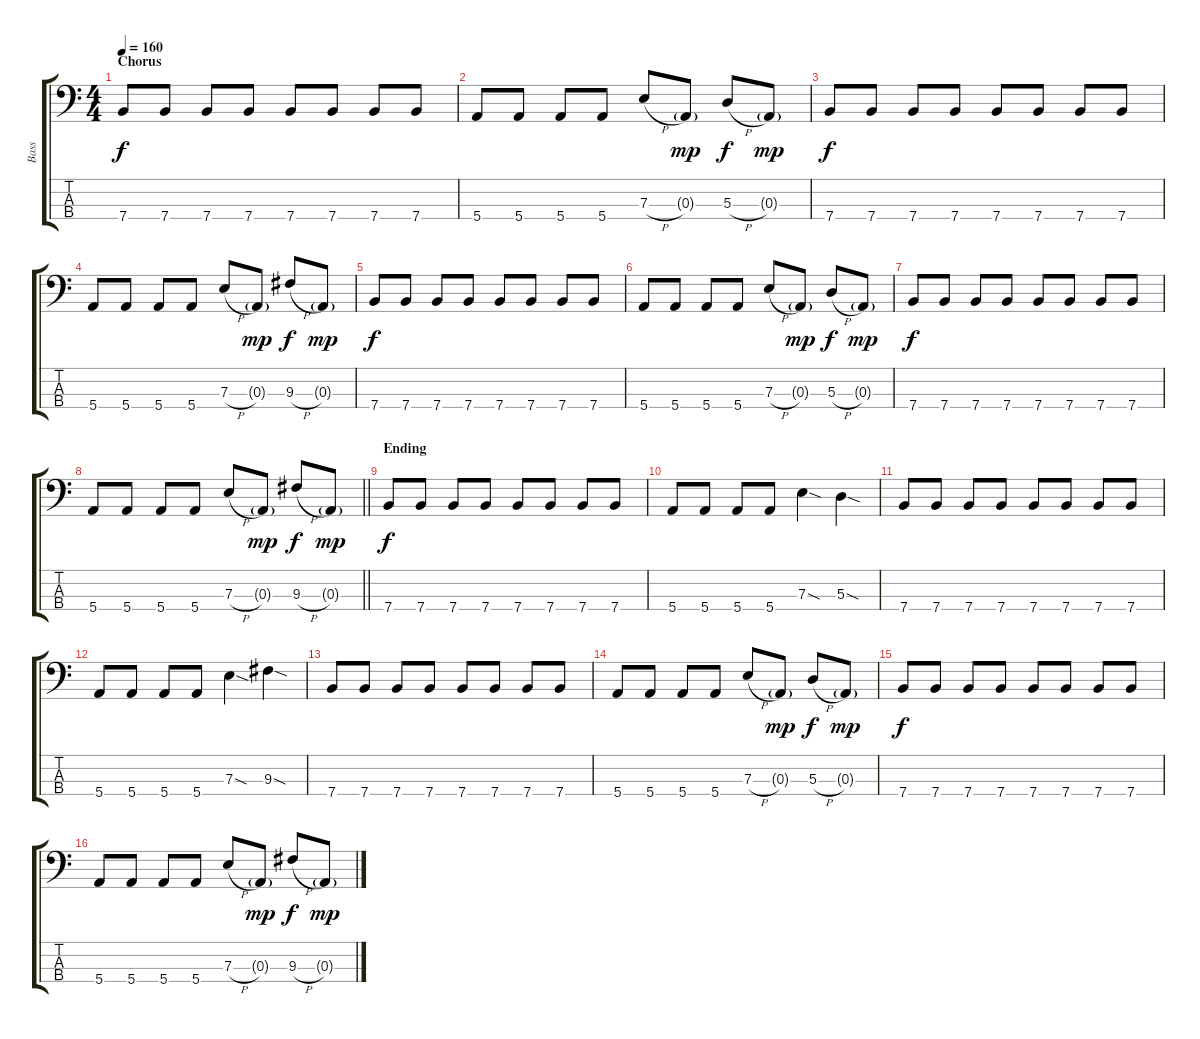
\track ("Bass" "Bass") {instrument electricbassfinger}
\staff {score tabs}
\tuning (G2 D2 A1 E1) {hide}
\ts (4 4)
\section ("" "Chorus")
\tempo 160
\clef f4
\ks aminor
7.4.8{dy f} 7.4.8 7.4.8 7.4.8 7.4.8 7.4.8 7.4.8 7.4.8 |
5.4.8 5.4.8 5.4.8 5.4.8 7.3{h}.8 0.3{g}.8{dy mp} 5.3{h}.8{dy f} 0.3{g}.8{dy mp} |
7.4.8{dy f} 7.4.8 7.4.8 7.4.8 7.4.8 7.4.8 7.4.8 7.4.8 |
5.4.8 5.4.8 5.4.8 5.4.8 7.3{h}.8 0.3{g}.8{dy mp} 9.3{h}.8{dy f} 0.3{g}.8{dy mp} |
7.4.8{dy f} 7.4.8 7.4.8 7.4.8 7.4.8 7.4.8 7.4.8 7.4.8 |
5.4.8 5.4.8 5.4.8 5.4.8 7.3{h}.8 0.3{g}.8{dy mp} 5.3{h}.8{dy f} 0.3{g}.8{dy mp} |
7.4.8{dy f} 7.4.8 7.4.8 7.4.8 7.4.8 7.4.8 7.4.8 7.4.8 |
\barLineRight lightlight
5.4.8 5.4.8 5.4.8 5.4.8 7.3{h}.8 0.3{g}.8{dy mp} 9.3{h}.8{dy f} 0.3{g}.8{dy mp} |
\section ("" "Ending")
7.4.8{dy f} 7.4.8 7.4.8 7.4.8 7.4.8 7.4.8 7.4.8 7.4.8 |
5.4.8 5.4.8 5.4.8 5.4.8 7.3{sod}.4 5.3{sod}.4 |
7.4.8 7.4.8 7.4.8 7.4.8 7.4.8 7.4.8 7.4.8 7.4.8 |
5.4.8 5.4.8 5.4.8 5.4.8 7.3{sod}.4 9.3{sod}.4 |
7.4.8 7.4.8 7.4.8 7.4.8 7.4.8 7.4.8 7.4.8 7.4.8 |
5.4.8 5.4.8 5.4.8 5.4.8 7.3{h}.8 0.3{g}.8{dy mp} 5.3{h}.8{dy f} 0.3{g}.8{dy mp} |
7.4.8{dy f} 7.4.8 7.4.8 7.4.8 7.4.8 7.4.8 7.4.8 7.4.8 |
5.4.8 5.4.8 5.4.8 5.4.8 7.3{h}.8 0.3{g}.8{dy mp} 9.3{h}.8{dy f} 0.3{g}.8{dy mp}
